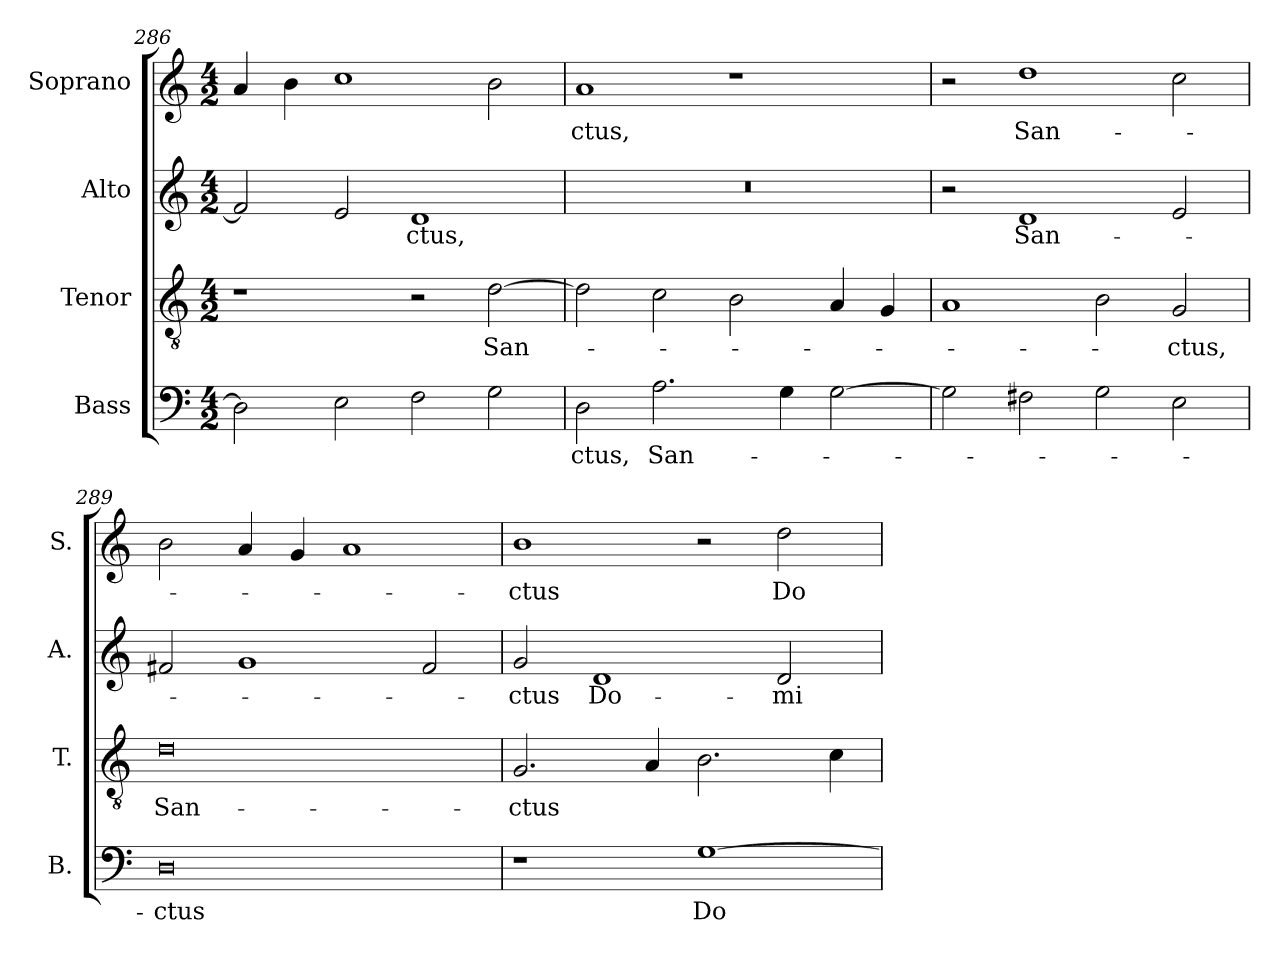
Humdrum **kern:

**kern	**text	**kern	**text	**kern	**text	**kern	**text
*part4	*part4	*part3	*part3	*part2	*part2	*part1	*part1
*staff4	*staff4	*staff3	*staff3	*staff2	*staff2	*staff1	*staff1
*I"Bass	*	*I"Tenor	*	*I"Alto	*	*I"Soprano	*
*I'B.	*	*I'T.	*	*I'A.	*	*I'S.	*
*clefF4	*	*clefGv2	*	*clefG2	*	*clefG2	*
*	*	*ITrd7c12	*	*	*	*	*
*k[]	*	*k[]	*	*k[]	*	*k[]	*
*C:	*	*C:	*	*C:	*	*C:	*
*M4/2	*	*M4/2	*	*M4/2	*	*M4/2	*
=286	=286	=286	=286	=286	=286	=286	=286
2Di\]	.	1r	.	2fi/]	.	4ai/	.
.	.	.	.	.	.	4bi\	.
2Ei\	.	.	.	2ei/	.	1cci	.
!	!	!	!	!	!LO:LY:b:color=#000000	!	!
2Fi\	.	2r	.	1di	-ctus,	.	.
!	!	!	!LO:LY:b:color=#000000	!	!	!	!
2Gi\	.	[2Di\	San-	.	.	2bi\	.
=287	=287	=287	=287	=287	=287	=287	=287
!	!LO:LY:b:color=#000000	!	!	!LO:N:vis=1	!	!	!
!	!	!	!	!	!	!	!LO:LY:b:color=#000000
2Di\	-ctus,	2Di\]	.	0r	.	1ai	-ctus,
!	!LO:LY:b:color=#000000	!	!	!	!	!	!
2.Ai\	San-	2Ci\	.	.	.	.	.
.	.	2BBi\	.	.	.	1r	.
4Gi\	.	.	.	.	.	.	.
[2Gi\	.	4AAi/	.	.	.	.	.
.	.	4GGi/	.	.	.	.	.
=288	=288	=288	=288	=288	=288	=288	=288
2Gi\]	.	1AAi	.	2r	.	2r	.
!	!	!	!	!	!LO:LY:b:color=#000000	!	!
!	!	!	!	!	!	!	!LO:LY:b:color=#000000
2F#Xi\	.	.	.	1di	San-	1ddi	San-
2Gi\	.	2BBi\	.	.	.	.	.
!	!	!	!LO:LY:b:color=#000000	!	!	!	!
2Ei\	.	2GGi/	-ctus,	2ei/	.	2cci\	.
=289	=289	=289	=289	=289	=289	=289	=289
!	!LO:LY:b:color=#000000	!	!	!	!	!	!
!	!	!	!LO:LY:b:color=#000000	!	!	!	!
0Di	-ctus	0Di	San-	2f#Xi/	.	2bi\	.
.	.	.	.	1gi	.	4ai/	.
.	.	.	.	.	.	4gi/	.
.	.	.	.	.	.	1ai	.
.	.	.	.	2f#i/	.	.	.
=290	=290	=290	=290	=290	=290	=290	=290
!	!	!	!LO:LY:b:color=#000000	!	!	!	!
!	!	!	!	!	!LO:LY:b:color=#000000	!	!
!	!	!	!	!	!	!	!LO:LY:b:color=#000000
1r	.	2.GGi/	-ctus	2gi/	-ctus	1bi	-ctus
!	!	!	!	!	!LO:LY:b:color=#000000	!	!
.	.	.	.	1di	Do-	.	.
.	.	4AAi/	.	.	.	.	.
!	!LO:LY:b:color=#000000	!	!	!	!	!	!
[1Gi	Do-	2.BBi\	.	.	.	2r	.
!	!	!	!	!	!LO:LY:b:color=#000000	!	!
!	!	!	!	!	!	!	!LO:LY:b:color=#000000
.	.	.	.	2di/	-mi-	2ddi\	Do-
.	.	4Ci\	.	.	.	.	.
=	=	=	=	=	=	=	=
*-	*-	*-	*-	*-	*-	*-	*-
